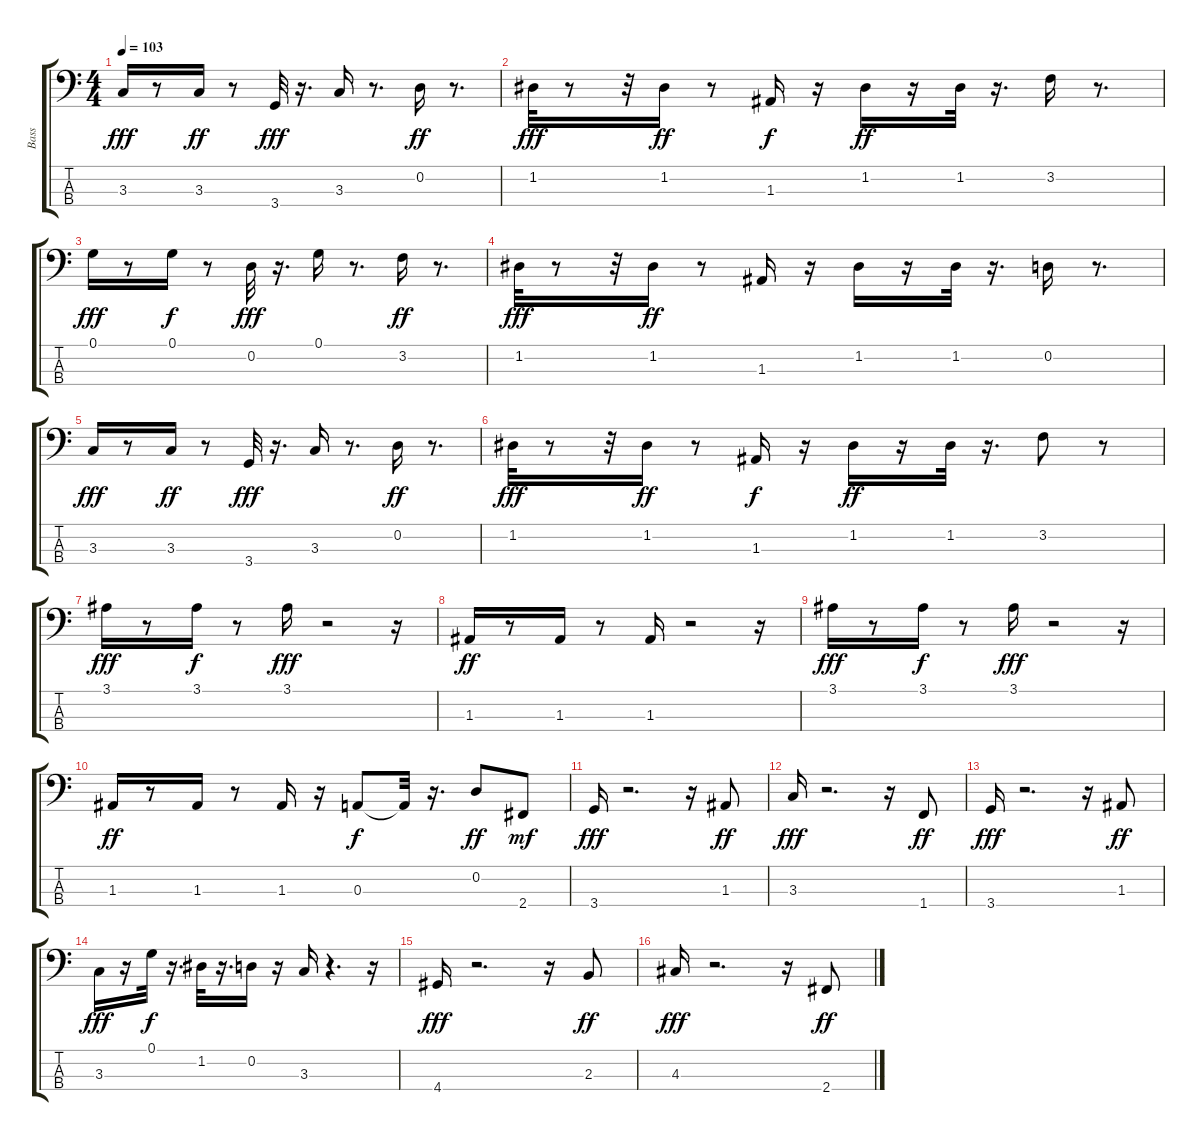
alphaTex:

\track ("Bass" "Bass") {instrument electricbassfinger}
\staff {score tabs}
\tuning (G2 D2 A1 E1) {hide}
\ts (4 4)
\tempo 103
\clef f4
\ks c
3.3.16{dy fff} r.8 3.3.16{dy ff} r.8 3.4.32{dy fff} r.16{d} 3.3.16 r.8{d} 0.2.16{dy ff} r.8{d} |
1.2.32{dy fff} r.8 r.32 1.2.16{dy ff} r.8 1.3.16{dy f} r.16 1.2.16{dy ff} r.16 1.2.32 r.16{d} 3.2.16 r.8{d} |
0.1.16{dy fff} r.8 0.1.16{dy f} r.8 0.2.32{dy fff} r.16{d} 0.1.16 r.8{d} 3.2.16{dy ff} r.8{d} |
1.2.32{dy fff} r.8 r.32 1.2.16{dy ff} r.8 1.3.16 r.16 1.2.16 r.16 1.2.32 r.16{d} 0.2.16 r.8{d} |
3.3.16{dy fff} r.8 3.3.16{dy ff} r.8 3.4.32{dy fff} r.16{d} 3.3.16 r.8{d} 0.2.16{dy ff} r.8{d} |
1.2.32{dy fff} r.8 r.32 1.2.16{dy ff} r.8 1.3.16{dy f} r.16 1.2.16{dy ff} r.16 1.2.32 r.16{d} 3.2.8 r.8 |
3.1.16{dy fff} r.8 3.1.16{dy f} r.8 3.1.16{dy fff} r.2 r.16 |
1.3.16{dy ff} r.8 1.3.16 r.8 1.3.16 r.2 r.16 |
3.1.16{dy fff} r.8 3.1.16{dy f} r.8 3.1.16{dy fff} r.2 r.16 |
1.3.16{dy ff} r.8 1.3.16 r.8 1.3.16 r.16 0.3.8{dy f} 0.3{t}.32 r.16{d} 0.2.8{dy ff} 2.4.8{dy mf} |
3.4.16{dy fff} r.2{d} r.16 1.3.8{dy ff} |
3.3.16{dy fff} r.2{d} r.16 1.4.8{dy ff} |
3.4.16{dy fff} r.2{d} r.16 1.3.8{dy ff} |
3.3.16{dy fff} r.16 0.1.32{dy f} r.16{d} 1.2.32 r.16{d} 0.2.16 r.16 3.3.16 r.4{d} r.16 |
4.4.16{dy fff} r.2{d} r.16 2.3.8{dy ff} |
4.3.16{dy fff} r.2{d} r.16 2.4.8{dy ff}
